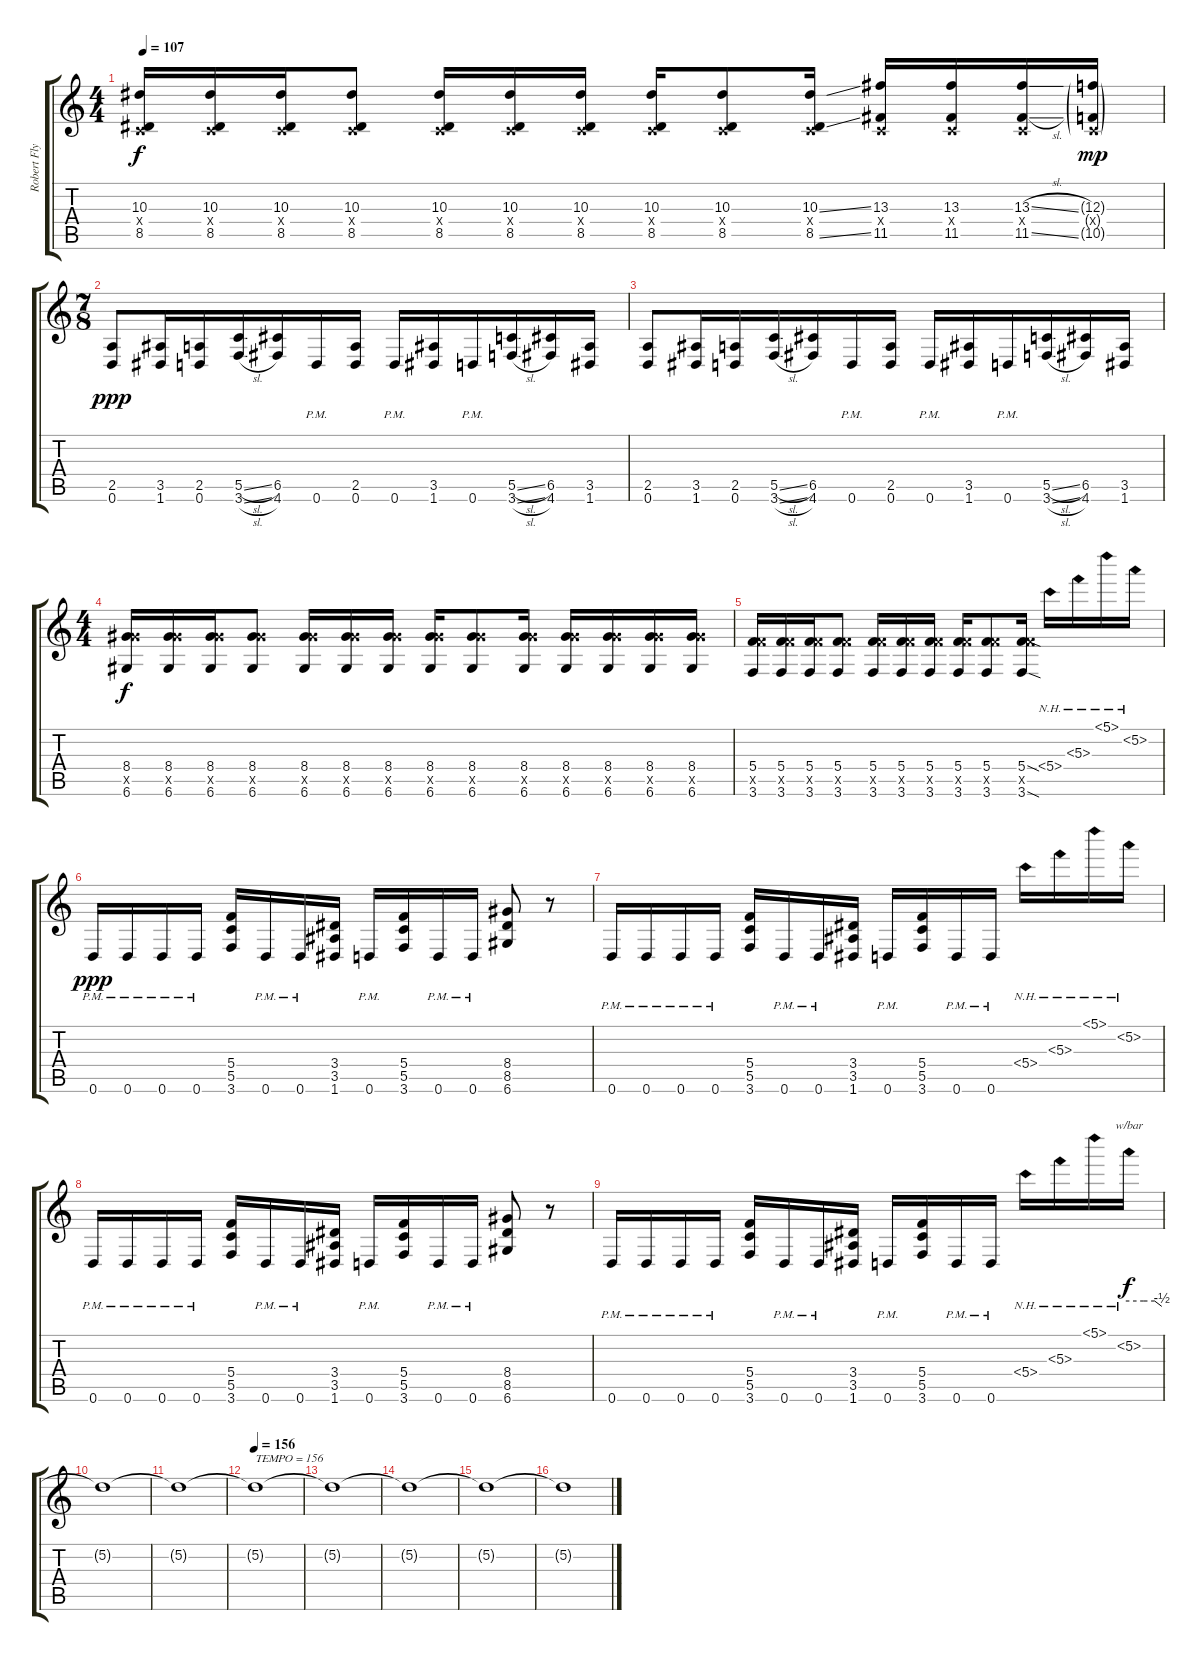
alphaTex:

\track ("Robert Flynn" "Robert Fly") {instrument distortionguitar}
\staff {score tabs}
\tuning (D4 A3 F3 C3 G2 D2) {hide}
\ts (4 4)
\tempo 107
\clef g2
\ks c
(10.3 0.4{x} 8.5).16{dy f} (10.3 0.4{x} 8.5).16 (10.3 0.4{x} 8.5).16 (10.3 0.4{x} 8.5).8 (10.3 0.4{x} 8.5).16 (10.3 0.4{x} 8.5).16 (10.3 0.4{x} 8.5).16 (10.3 0.4{x} 8.5).16 (10.3 0.4{x} 8.5).8 (10.3{ss} 0.4{x} 8.5{ss}).16 (13.3 0.4{x} 11.5).16 (13.3 0.4{x} 11.5).16 (13.3{sl} 0.4{x} 11.5{sl}).16 (12.3{g} 0.4{g x} 10.5{g}).16{dy mp} |
\ts (7 8)
(2.5 0.6).8{dy ppp} (3.5 1.6).16 (2.5 0.6).16 (5.5{sl} 3.6{sl}).16 (6.5 4.6).16 0.6{pm}.16 (2.5 0.6).16 0.6{pm}.16 (3.5 1.6).16 0.6{pm}.16 (5.5{sl} 3.6{sl}).16 (6.5 4.6).16 (3.5 1.6).16 |
(2.5 0.6).8 (3.5 1.6).16 (2.5 0.6).16 (5.5{sl} 3.6{sl}).16 (6.5 4.6).16 0.6{pm}.16 (2.5 0.6).16 0.6{pm}.16 (3.5 1.6).16 0.6{pm}.16 (5.5{sl} 3.6{sl}).16 (6.5 4.6).16 (3.5 1.6).16 |
\ts (4 4)
(8.4 13.5{x} 6.6).16{dy f} (8.4 13.5{x} 6.6).16 (8.4 13.5{x} 6.6).16 (8.4 13.5{x} 6.6).8 (8.4 13.5{x} 6.6).16 (8.4 13.5{x} 6.6).16 (8.4 13.5{x} 6.6).16 (8.4 13.5{x} 6.6).16 (8.4 13.5{x} 6.6).8 (8.4 13.5{x} 6.6).16 (8.4 13.5{x} 6.6).16 (8.4 13.5{x} 6.6).16 (8.4 13.5{x} 6.6).16 (8.4 13.5{x} 6.6).16 |
(5.4 10.5{x} 3.6).16 (5.4 10.5{x} 3.6).16 (5.4 10.5{x} 3.6).16 (5.4 10.5{x} 3.6).8 (5.4 10.5{x} 3.6).16 (5.4 10.5{x} 3.6).16 (5.4 10.5{x} 3.6).16 (5.4 10.5{x} 3.6).16 (5.4 10.5{x} 3.6).8 (5.4{sod} 10.5{x} 3.6{sod}).16 5.4{nh}.16 5.3{nh}.16 5.1{nh}.16 5.2{nh}.16 |
0.6{pm}.16{dy ppp} 0.6{pm}.16 0.6{pm}.16 0.6{pm}.16 (5.4 5.5 3.6).16 0.6{pm}.16 0.6{pm}.16 (3.4 3.5 1.6).16 0.6{pm}.16 (5.4 5.5 3.6).16 0.6{pm}.16 0.6{pm}.16 (8.4 8.5 6.6).8 r.8 |
0.6{pm}.16 0.6{pm}.16 0.6{pm}.16 0.6{pm}.16 (5.4 5.5 3.6).16 0.6{pm}.16 0.6{pm}.16 (3.4 3.5 1.6).16 0.6{pm}.16 (5.4 5.5 3.6).16 0.6{pm}.16 0.6{pm}.16 5.4{nh}.16 5.3{nh}.16 5.1{nh}.16 5.2{nh}.16 |
0.6{pm}.16 0.6{pm}.16 0.6{pm}.16 0.6{pm}.16 (5.4 5.5 3.6).16 0.6{pm}.16 0.6{pm}.16 (3.4 3.5 1.6).16 0.6{pm}.16 (5.4 5.5 3.6).16 0.6{pm}.16 0.6{pm}.16 (8.4 8.5 6.6).8 r.8 |
0.6{pm}.16 0.6{pm}.16 0.6{pm}.16 0.6{pm}.16 (5.4 5.5 3.6).16 0.6{pm}.16 0.6{pm}.16 (3.4 3.5 1.6).16 0.6{pm}.16 (5.4 5.5 3.6).16 0.6{pm}.16 0.6{pm}.16 5.4{nh}.16 5.3{nh}.16 5.1{nh}.16 5.2{nh}.16{tbe (custom default 0 0 27 0 47 0 60 -2) dy f} |
5.2{t}.1 |
5.2{t}.1 |
\tempo 156
5.2{t}.1{txt "TEMPO = 156"} |
5.2{t}.1 |
5.2{t}.1 |
5.2{t}.1 |
5.2{t}.1
